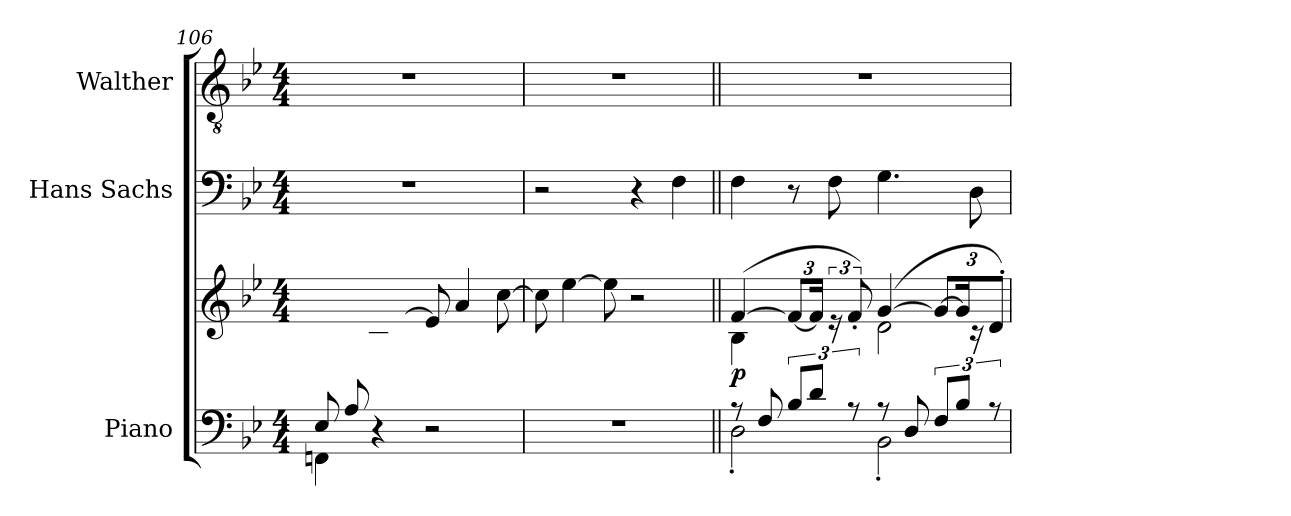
**kern	**kern	**dynam	**kern	**kern
*part3	*part3	*part3	*part2	*part1
*staff4	*staff3	*staff3/4	*staff2	*staff1
*I"Piano	*	*	*I"Hans Sachs	*I"Walther
*I'Pno.	*	*	*I'H. S.	*I'W.
*clefF4	*clefG2	*	*clefF4	*clefGv2
*k[b-e-]	*k[b-e-]	*	*k[b-e-]	*k[b-e-]
*M4/4	*M4/4	*	*M4/4	*M4/4
*MM54	*MM54	*	*MM54	*MM54
=106	=106	=106	=106	=106
*^	*	*	*	*
(>8E-/L	4FFn\	4ryy	.	1r	1r
8A/	.	.	.	.	.
2.ryy	4r	8c\	.	.	.
.	.	[8e-\J	.	.	.
.	2r	8e-/]	.	.	.
.	.	4a/	.	.	.
.	.	[8cc\	.	.	.
*v	*v	*	*	*	*
=107	=107	=107	=107	=107
*	*	*	*	*^
1r	8cc\]	.	2r	1r	2.ryy
.	[4ee-\	.	.	.	.
.	8ee-\])	.	.	.	.
.	2r	.	4r	.	.
*	*	*	*	*MM80	*
.	.	.	4F\	.	4ryy
*	*	*	*	*v	*v
!!LO:PB:g=z
=108||	=108||	=108||	=108||	=108||
*	*	*	*	*MM80
*^	*^	*	*	*^
!	!	!	!	!	!	!LO:TX:a:B:t=Mässig	!
!	!	!	!	!	!	!LO:TX:a:t="Mein freund, in Holdem Jugendzeit"	!
!	!	!	!	!LO:DY:b	!	!	!
*	*	*	*	*	*	*v	*v
8r	2D'\	(>[4f/	4B-\	p	4F\	1r
8F/	.	.	.	.	.	.
12B-/L	.	12f/L_	4ryy	.	8r	.
12d/J	.	24f/Jk]	.	.	.	.
.	.	24re	.	.	8F\	.
12r	.	12f'/)	.	.	.	.
8r	2BB-'\	(>[4g/	2d\	.	4.G\	.
8D/	.	.	.	.	.	.
12F/L	.	12g/L_	.	.	.	.
12B-/J	.	24g/K]	.	.	.	.
.	.	24rc	.	.	8D\	.
12r	.	12d'/J)	.	.	.	.
*v	*v	*	*	*	*	*
*	*v	*v	*	*	*
=	=	=	=	=
*-	*-	*-	*-	*-
